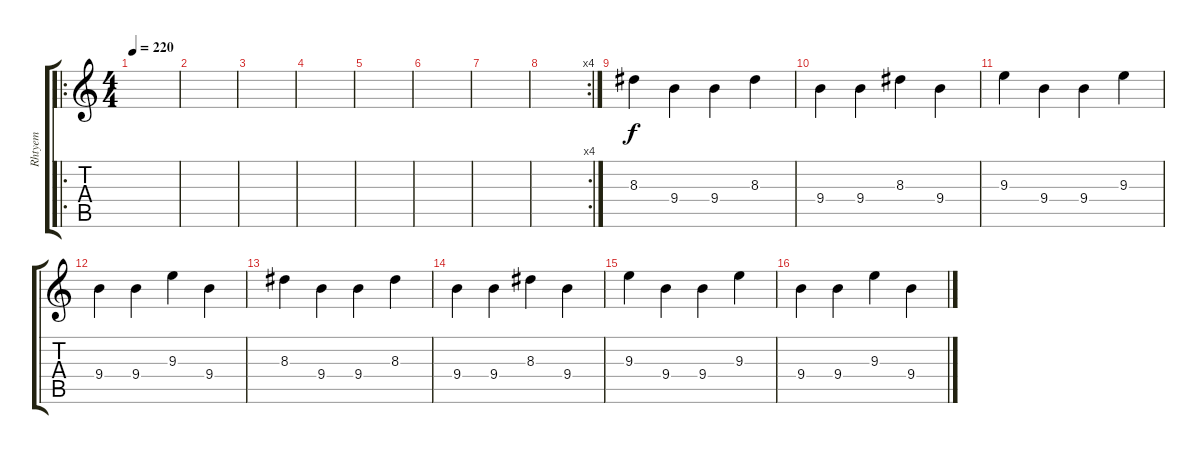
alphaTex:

\track ("Rhtyem" "Rhtyem") {instrument electricguitarjazz}
\staff {score tabs}
\tuning (E4 B3 G3 D3 A2 E2) {hide}
\ro
\ts (4 4)
\tempo 220
\clef g2
\ks c
|
|
|
|
|
|
|
\rc 4
|
8.3.4 9.4.4 9.4.4 8.3.4 |
9.4.4 9.4.4 8.3.4 9.4.4 |
9.3.4 9.4.4 9.4.4 9.3.4 |
9.4.4 9.4.4 9.3.4 9.4.4 |
8.3.4 9.4.4 9.4.4 8.3.4 |
9.4.4 9.4.4 8.3.4 9.4.4 |
9.3.4 9.4.4 9.4.4 9.3.4 |
9.4.4 9.4.4 9.3.4 9.4.4
